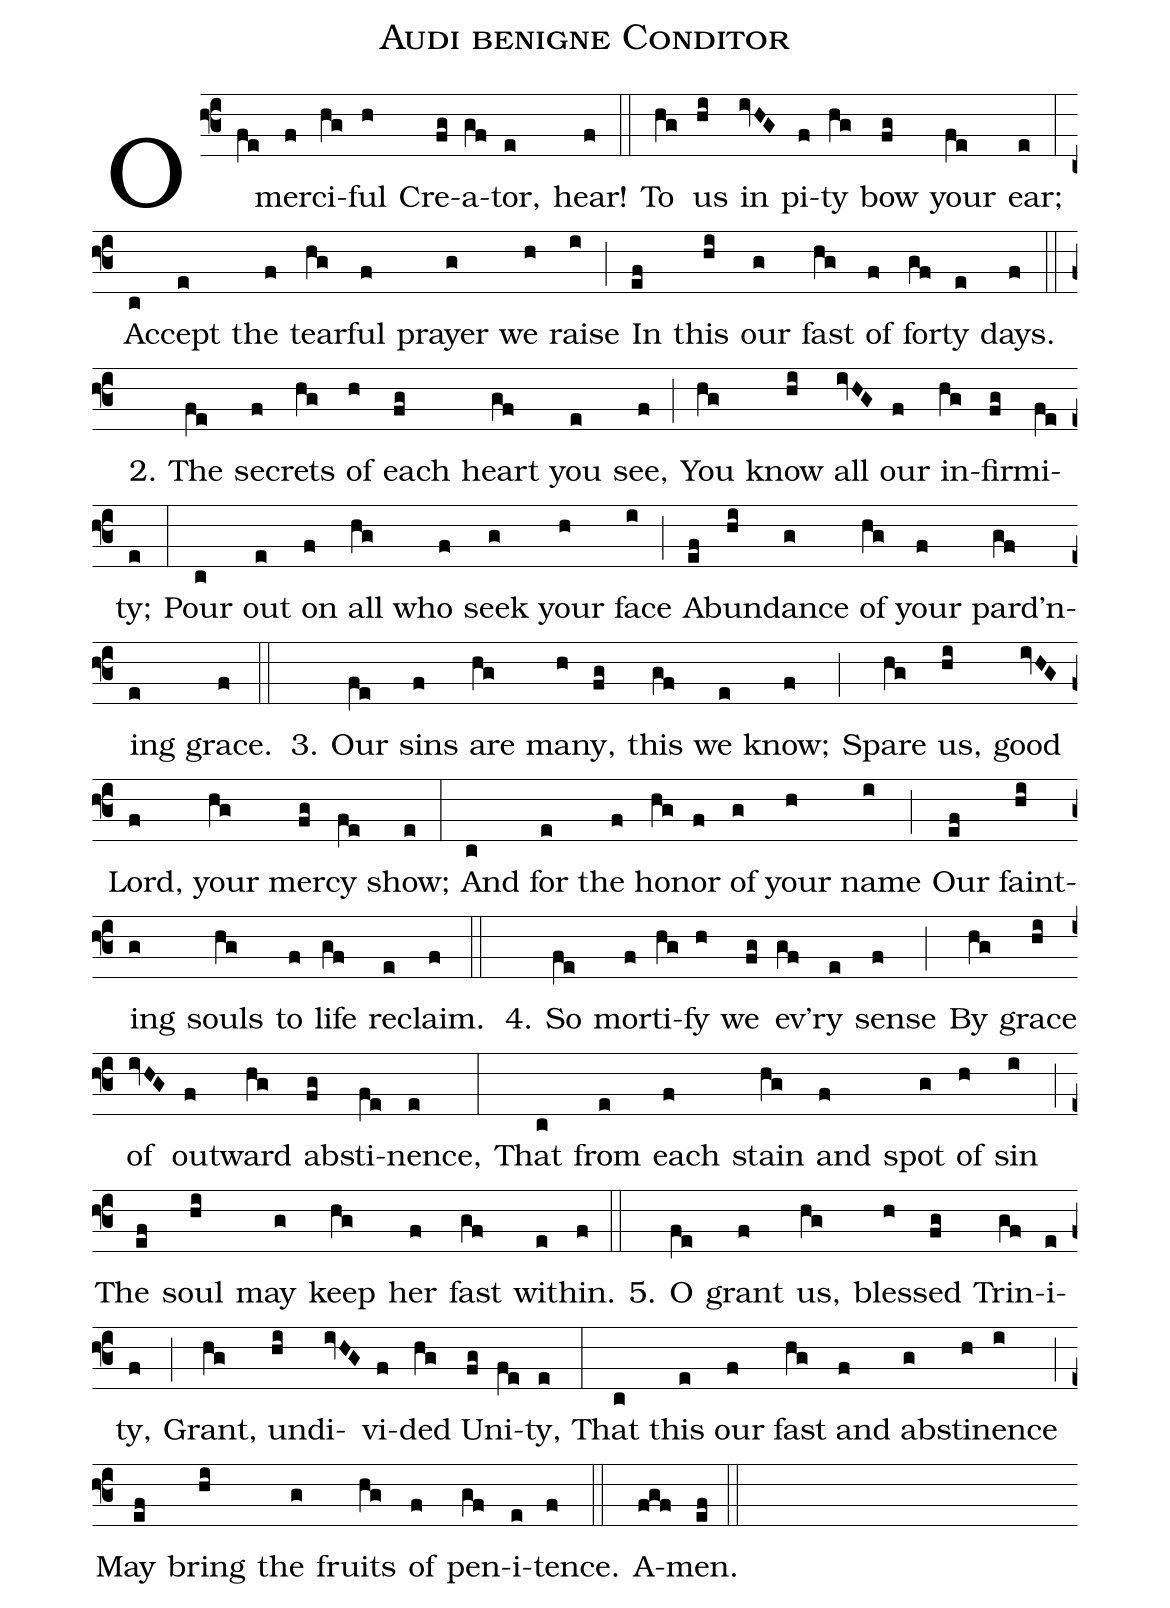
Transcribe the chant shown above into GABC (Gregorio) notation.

name:Audi benigne Conditor;
%%
(f3)
O(fe) mer(f)ci(hg)ful(h) Cre(fg)a(gf)tor,(e) hear!(f) (::)
To(hg) us(hi) in(ivHG) pi(f)ty(hg) bow(fg) your(fe) ear;(e) (:)
Ac(c)cept(e) the(f) tear(hg)ful(f) prayer(g) we(h) raise(i) (;)
In(ef) this(hi) our(g) fast(hg) of(f) for(gf)ty(e) days.(f) (::)
2.() {The}(fe) se(f)crets(hg) of(h) each(fg) heart(gf) you(e) see,(f) (;)
You(hg) know(hi) all(ivHG) our(f) in(hg)fir(fg)mi(fe)ty;(e) (:)
Pour(c) out(e) on(f) all(hg) who(f) seek(g) your(h) face(i) (;)
A(ef)bun(hi)dance(g) of(hg) your(f) pard'n(gf)ing(e) grace.(f) (::)
3.() {Our}(fe) sins(f) are(hg) man(h)y,(fg) this(gf) we(e) know;(f) (;)
Spare(hg) us,(hi) good(ivHG) Lord,(f) your(hg) mer(fg)cy(fe) show;(e) (:)
And(c) for(e) the(f) hon(hg)or(f) of(g) your(h) name(i) (;)
Our(ef) faint(hi)ing(g) souls(hg) to(f) life(gf) re(e)claim.(f) (::)
4.() {So}(fe) mor(f)ti(hg)fy(h) we(fg) ev'(gf)ry(e) sense(f) (;)
By(hg) grace(hi) of(ivHG) out(f)ward(hg) ab(fg)sti(fe)nence,(e) (:)
That(c) from(e) each(f) stain(hg) and(f) spot(g) of(h) sin(i) (;)
The(ef) soul(hi) may(g) keep(hg) her(f) fast(gf) with(e)in.(f) (::)
5.() {O}(fe) grant(f) us,(hg) bless(h)ed(fg) Trin(gf)i(e)ty,(f) (;)
Grant,(hg) un(hi)di(ivHG)vi(f)ded(hg) U(fg)ni(fe)ty,(e) (:)
That(c) this(e) our(f) fast(hg) and(f) ab(g)sti(h)nence(i) (;)
May(ef) bring(hi) the(g) fruits(hg) of(f) pen(gf)i(e)tence.(f) (::)
A(fgf)men.(ef) (::)
